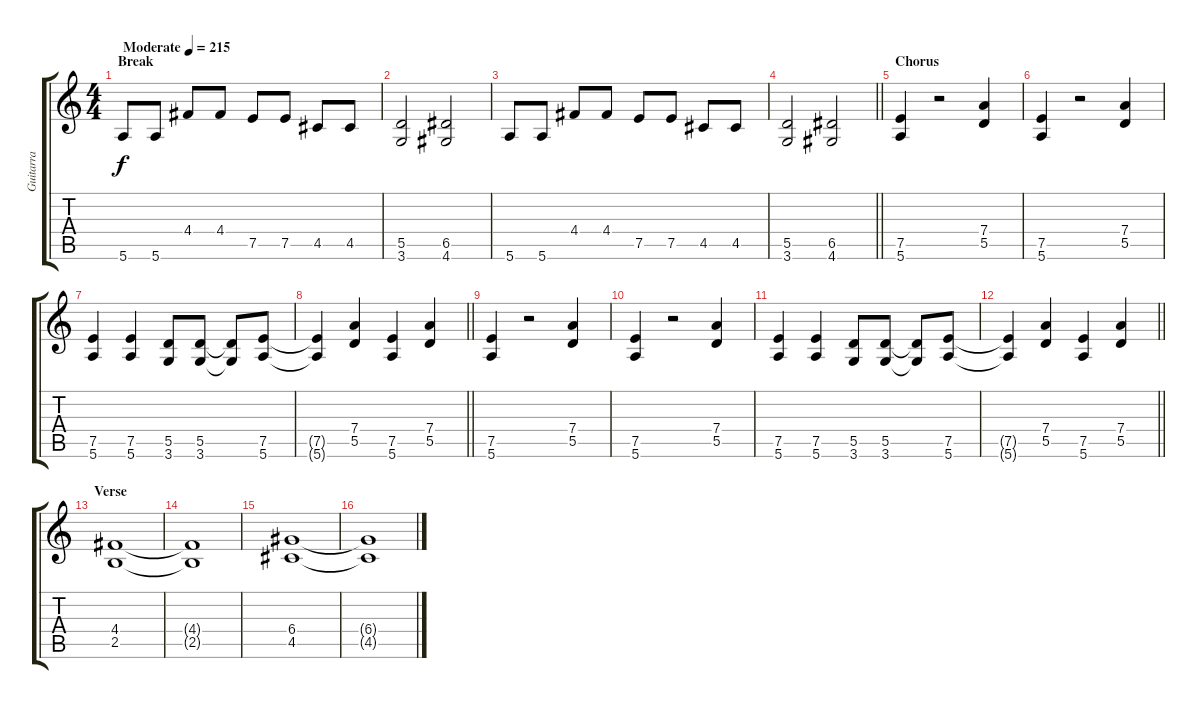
\track ("Guitarra" "Guitarra") {instrument distortionguitar}
\staff {score tabs}
\tuning (E4 B3 G3 D3 A2 E2) {hide}
\ts (4 4)
\section ("" "Break")
\tempo (215 "Moderate")
\clef g2
\ks c
5.6.8{dy f instrument distortionguitar} 5.6.8 4.4.8 4.4.8 7.5.8 7.5.8 4.5.8 4.5.8 |
(5.5 3.6).2 (6.5 4.6).2 |
5.6.8 5.6.8 4.4.8 4.4.8 7.5.8 7.5.8 4.5.8 4.5.8 |
\barLineRight lightlight
(5.5 3.6).2 (6.5 4.6).2 |
\section ("" "Chorus")
(7.5 5.6).4 r.2 (7.4 5.5).4 |
(7.5 5.6).4 r.2 (7.4 5.5).4 |
(7.5 5.6).4 (7.5 5.6).4 (5.5 3.6).8 (5.5 3.6).8 (5.5{t} 3.6{t}).8 (7.5 5.6).8 |
\barLineRight lightlight
(7.5{t} 5.6{t}).4 (7.4 5.5).4 (7.5 5.6).4 (7.4 5.5).4 |
(7.5 5.6).4 r.2 (7.4 5.5).4 |
(7.5 5.6).4 r.2 (7.4 5.5).4 |
(7.5 5.6).4 (7.5 5.6).4 (5.5 3.6).8 (5.5 3.6).8 (5.5{t} 3.6{t}).8 (7.5 5.6).8 |
\barLineRight lightlight
(7.5{t} 5.6{t}).4 (7.4 5.5).4 (7.5 5.6).4 (7.4 5.5).4 |
\section ("" "Verse")
(4.4 2.5).1 |
(4.4{t} 2.5{t}).1 |
(6.4 4.5).1 |
(6.4{t} 4.5{t}).1
